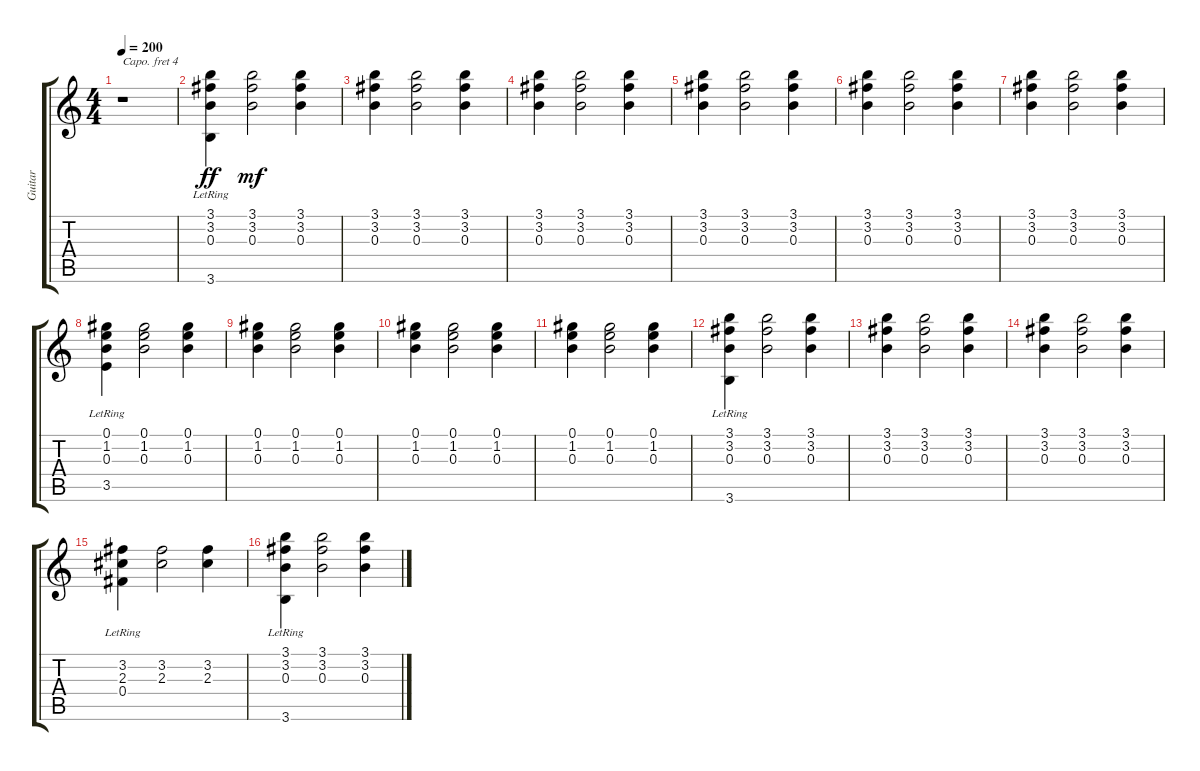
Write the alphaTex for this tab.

\track ("Guitar" "Guitar") {instrument acousticguitarnylon}
\staff {score tabs}
\capo 4
\tuning (E4 B3 G3 D3 A2 E2) {hide}
\ts (4 4)
\tempo 200
\clef g2
\ks c
r.1{dy ff instrument acousticguitarnylon} |
(3.1{lr} 3.2{lr} 0.3{lr} 3.6{lr}).4 (3.1 3.2 0.3).2{dy mf} (3.1 3.2 0.3).4 |
(3.1 3.2 0.3).4 (3.1 3.2 0.3).2 (3.1 3.2 0.3).4 |
(3.1 3.2 0.3).4 (3.1 3.2 0.3).2 (3.1 3.2 0.3).4 |
(3.1 3.2 0.3).4 (3.1 3.2 0.3).2 (3.1 3.2 0.3).4 |
(3.1 3.2 0.3).4 (3.1 3.2 0.3).2 (3.1 3.2 0.3).4 |
(3.1 3.2 0.3).4 (3.1 3.2 0.3).2 (3.1 3.2 0.3).4 |
(0.1{lr} 1.2{lr} 0.3{lr} 3.5{lr}).4 (0.1 1.2 0.3).2 (0.1 1.2 0.3).4 |
(0.1 1.2 0.3).4 (0.1 1.2 0.3).2 (0.1 1.2 0.3).4 |
(0.1 1.2 0.3).4 (0.1 1.2 0.3).2 (0.1 1.2 0.3).4 |
(0.1 1.2 0.3).4 (0.1 1.2 0.3).2 (0.1 1.2 0.3).4 |
(3.1{lr} 3.2{lr} 0.3{lr} 3.6{lr}).4 (3.1 3.2 0.3).2 (3.1 3.2 0.3).4 |
(3.1 3.2 0.3).4 (3.1 3.2 0.3).2 (3.1 3.2 0.3).4 |
(3.1 3.2 0.3).4 (3.1 3.2 0.3).2 (3.1 3.2 0.3).4 |
(3.2{lr} 2.3{lr} 0.4{lr}).4 (3.2 2.3).2 (3.2 2.3).4 |
(3.1{lr} 3.2{lr} 0.3{lr} 3.6{lr}).4 (3.1 3.2 0.3).2 (3.1 3.2 0.3).4
